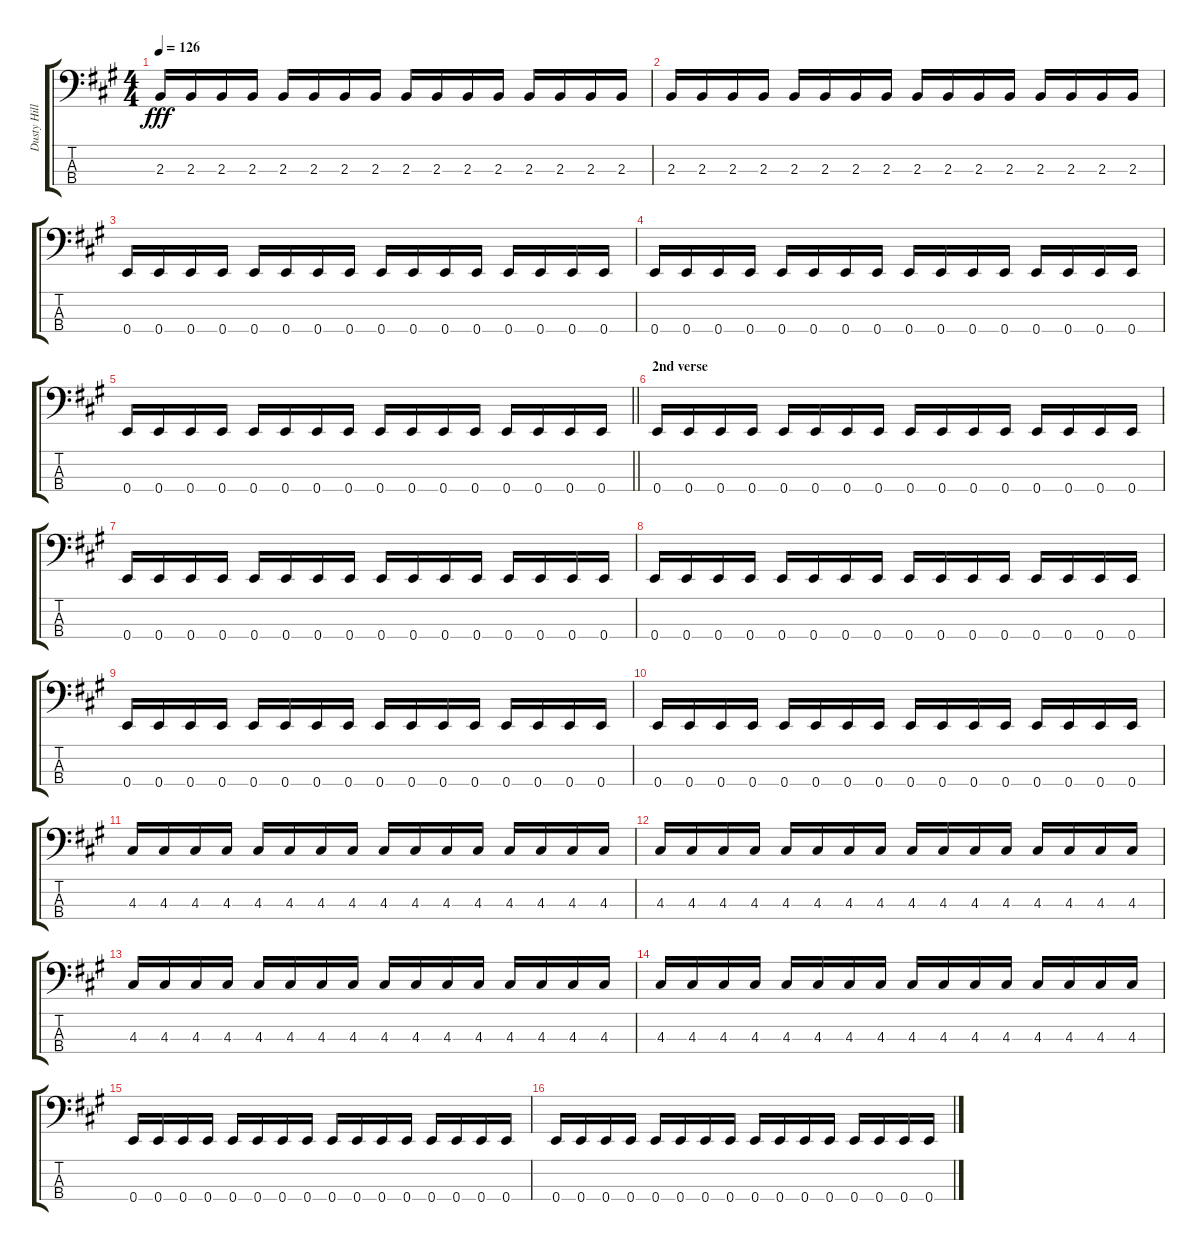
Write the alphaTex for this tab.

\track ("Dusty Hill: Bass" "Dusty Hill") {instrument electricbassfinger}
\staff {score tabs}
\tuning (G2 D2 A1 E1) {hide}
\ts (4 4)
\tempo 126
\clef f4
\ks a
2.3.16{dy fff} 2.3.16 2.3.16 2.3.16 2.3.16 2.3.16 2.3.16 2.3.16 2.3.16 2.3.16 2.3.16 2.3.16 2.3.16 2.3.16 2.3.16 2.3.16 |
2.3.16 2.3.16 2.3.16 2.3.16 2.3.16 2.3.16 2.3.16 2.3.16 2.3.16 2.3.16 2.3.16 2.3.16 2.3.16 2.3.16 2.3.16 2.3.16 |
0.4.16 0.4.16 0.4.16 0.4.16 0.4.16 0.4.16 0.4.16 0.4.16 0.4.16 0.4.16 0.4.16 0.4.16 0.4.16 0.4.16 0.4.16 0.4.16 |
0.4.16 0.4.16 0.4.16 0.4.16 0.4.16 0.4.16 0.4.16 0.4.16 0.4.16 0.4.16 0.4.16 0.4.16 0.4.16 0.4.16 0.4.16 0.4.16 |
\barLineRight lightlight
0.4.16 0.4.16 0.4.16 0.4.16 0.4.16 0.4.16 0.4.16 0.4.16 0.4.16 0.4.16 0.4.16 0.4.16 0.4.16 0.4.16 0.4.16 0.4.16 |
\section ("" "2nd verse")
0.4.16 0.4.16 0.4.16 0.4.16 0.4.16 0.4.16 0.4.16 0.4.16 0.4.16 0.4.16 0.4.16 0.4.16 0.4.16 0.4.16 0.4.16 0.4.16 |
0.4.16 0.4.16 0.4.16 0.4.16 0.4.16 0.4.16 0.4.16 0.4.16 0.4.16 0.4.16 0.4.16 0.4.16 0.4.16 0.4.16 0.4.16 0.4.16 |
0.4.16 0.4.16 0.4.16 0.4.16 0.4.16 0.4.16 0.4.16 0.4.16 0.4.16 0.4.16 0.4.16 0.4.16 0.4.16 0.4.16 0.4.16 0.4.16 |
0.4.16 0.4.16 0.4.16 0.4.16 0.4.16 0.4.16 0.4.16 0.4.16 0.4.16 0.4.16 0.4.16 0.4.16 0.4.16 0.4.16 0.4.16 0.4.16 |
0.4.16 0.4.16 0.4.16 0.4.16 0.4.16 0.4.16 0.4.16 0.4.16 0.4.16 0.4.16 0.4.16 0.4.16 0.4.16 0.4.16 0.4.16 0.4.16 |
4.3.16 4.3.16 4.3.16 4.3.16 4.3.16 4.3.16 4.3.16 4.3.16 4.3.16 4.3.16 4.3.16 4.3.16 4.3.16 4.3.16 4.3.16 4.3.16 |
4.3.16 4.3.16 4.3.16 4.3.16 4.3.16 4.3.16 4.3.16 4.3.16 4.3.16 4.3.16 4.3.16 4.3.16 4.3.16 4.3.16 4.3.16 4.3.16 |
4.3.16 4.3.16 4.3.16 4.3.16 4.3.16 4.3.16 4.3.16 4.3.16 4.3.16 4.3.16 4.3.16 4.3.16 4.3.16 4.3.16 4.3.16 4.3.16 |
4.3.16 4.3.16 4.3.16 4.3.16 4.3.16 4.3.16 4.3.16 4.3.16 4.3.16 4.3.16 4.3.16 4.3.16 4.3.16 4.3.16 4.3.16 4.3.16 |
0.4.16 0.4.16 0.4.16 0.4.16 0.4.16 0.4.16 0.4.16 0.4.16 0.4.16 0.4.16 0.4.16 0.4.16 0.4.16 0.4.16 0.4.16 0.4.16 |
0.4.16 0.4.16 0.4.16 0.4.16 0.4.16 0.4.16 0.4.16 0.4.16 0.4.16 0.4.16 0.4.16 0.4.16 0.4.16 0.4.16 0.4.16 0.4.16
